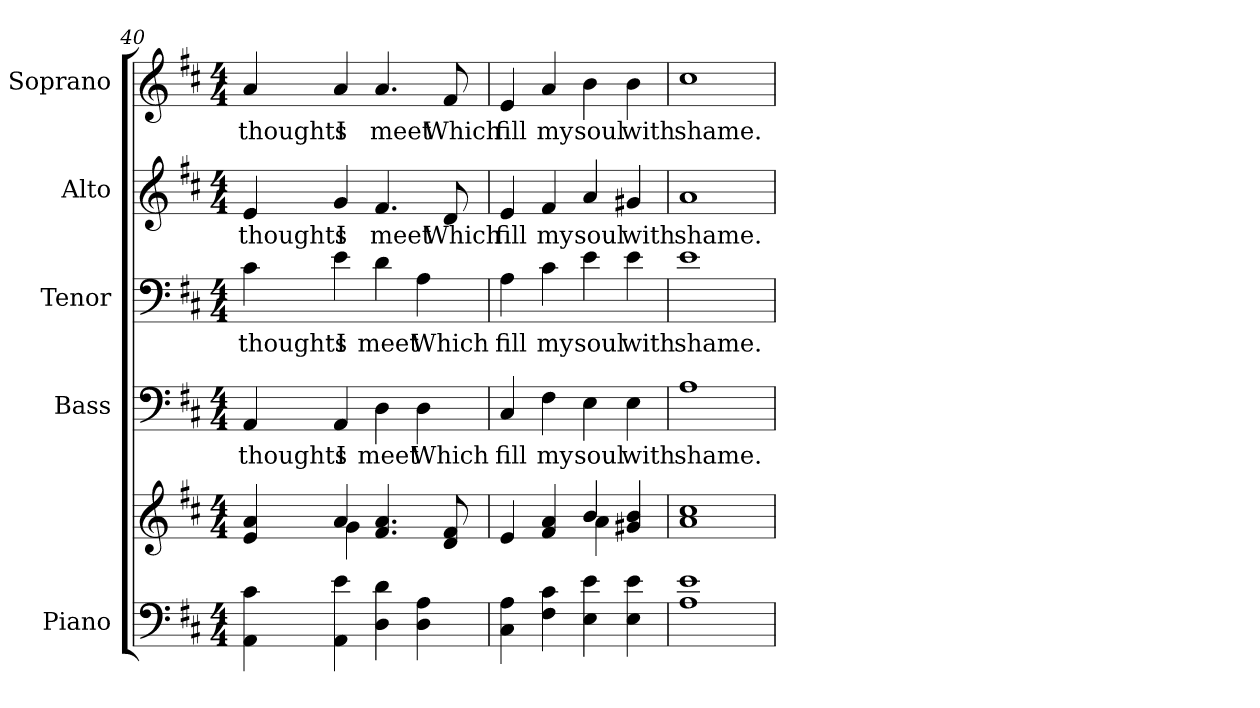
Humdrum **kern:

**kern	**kern	**kern	**text	**kern	**text	**kern	**text	**kern	**text
*part5	*part5	*part4	*part4	*part3	*part3	*part2	*part2	*part1	*part1
*staff6	*staff5	*staff4	*staff4	*staff3	*staff3	*staff2	*staff2	*staff1	*staff1
*I"Piano	*	*I"Bass	*	*I"Tenor	*	*I"Alto	*	*I"Soprano	*
*I'Pno.	*	*I'B.	*	*I'T.	*	*I'A.	*	*I'S.	*
*clefF4	*clefG2	*clefF4	*	*clefF4	*	*clefG2	*	*clefG2	*
*k[f#c#]	*k[f#c#]	*k[f#c#]	*	*k[f#c#]	*	*k[f#c#]	*	*k[f#c#]	*
*D:	*D:	*D:	*	*D:	*	*D:	*	*D:	*
*M4/4	*M4/4	*M4/4	*	*M4/4	*	*M4/4	*	*M4/4	*
=40	=40	=40	=40	=40	=40	=40	=40	=40	=40
*	*^	*	*	*	*	*	*	*	*
!	!	!	!	!LO:LY:b:color=#000000	!	!	!	!	!	!
!	!	!	!	!	!	!LO:LY:b:color=#000000	!	!	!	!
!	!	!	!	!	!	!	!	!LO:LY:b:color=#000000	!	!
!	!	!	!	!	!	!	!	!	!	!LO:LY:b:color=#000000
4AAi\ 4c#i	4ei/ 4ai	4ryy	4AAi/	thoughts	4c#i\	thoughts	4ei/	thoughts	4ai/	thoughts
!	!	!	!	!LO:LY:b:color=#000000	!	!	!	!	!	!
!	!	!	!	!	!	!LO:LY:b:color=#000000	!	!	!	!
!	!	!	!	!	!	!	!	!LO:LY:b:color=#000000	!	!
!	!	!	!	!	!	!	!	!	!	!LO:LY:b:color=#000000
4AAi\ 4ei	4ai/	4gi\	4AAi/	I	4ei\	I	4gi/	I	4ai/	I
!	!	!	!	!LO:LY:b:color=#000000	!	!	!	!	!	!
!	!	!	!	!	!	!LO:LY:b:color=#000000	!	!	!	!
!	!	!	!	!	!	!	!	!LO:LY:b:color=#000000	!	!
!	!	!	!	!	!	!	!	!	!	!LO:LY:b:color=#000000
4Di\ 4di	4.f#i/ 4.ai	2ryy	4Di\	meet	4di\	meet	4.f#i/	meet	4.ai/	meet
!	!	!	!	!LO:LY:b:color=#000000	!	!	!	!	!	!
!	!	!	!	!	!	!LO:LY:b:color=#000000	!	!	!	!
4Di\ 4Ai	.	.	4Di\	Which	4Ai\	Which	.	.	.	.
!	!	!	!	!	!	!	!	!LO:LY:b:color=#000000	!	!
!	!	!	!	!	!	!	!	!	!	!LO:LY:b:color=#000000
.	8di/ 8f#i	.	.	.	.	.	8di/	Which	8f#i/	Which
!!LO:PB:g=z
=41	=41	=41	=41	=41	=41	=41	=41	=41	=41	=41
!	!	!	!	!LO:LY:b:color=#000000	!	!	!	!	!	!
!	!	!	!	!	!	!LO:LY:b:color=#000000	!	!	!	!
!	!	!	!	!	!	!	!	!LO:LY:b:color=#000000	!	!
!	!	!	!	!	!	!	!	!	!	!LO:LY:b:color=#000000
4C#i\ 4Ai	4ei/	2ryy	4C#i/	fill	4Ai\	fill	4ei/	fill	4ei/	fill
!	!	!	!	!LO:LY:b:color=#000000	!	!	!	!	!	!
!	!	!	!	!	!	!LO:LY:b:color=#000000	!	!	!	!
!	!	!	!	!	!	!	!	!LO:LY:b:color=#000000	!	!
!	!	!	!	!	!	!	!	!	!	!LO:LY:b:color=#000000
4F#i\ 4c#i	4f#i/ 4ai	.	4F#i\	my	4c#i\	my	4f#i/	my	4ai/	my
!	!	!	!	!LO:LY:b:color=#000000	!	!	!	!	!	!
!	!	!	!	!	!	!LO:LY:b:color=#000000	!	!	!	!
!	!	!	!	!	!	!	!	!LO:LY:b:color=#000000	!	!
!	!	!	!	!	!	!	!	!	!	!LO:LY:b:color=#000000
4Ei\ 4ei	4bi/	4ai\	4Ei\	soul	4ei\	soul	4ai/	soul	4bi\	soul
!	!	!	!	!LO:LY:b:color=#000000	!	!	!	!	!	!
!	!	!	!	!	!	!LO:LY:b:color=#000000	!	!	!	!
!	!	!	!	!	!	!	!	!LO:LY:b:color=#000000	!	!
!	!	!	!	!	!	!	!	!	!	!LO:LY:b:color=#000000
4Ei\ 4ei	4g#Xi/ 4bi	4ryy	4Ei\	with	4ei\	with	4g#Xi/	with	4bi\	with
*	*v	*v	*	*	*	*	*	*	*	*
=42	=42	=42	=42	=42	=42	=42	=42	=42	=42
*	*^	*	*	*	*	*	*	*	*
!	!	!	!	!LO:LY:b:color=#000000	!	!	!	!	!	!
*	*v	*v	*	*	*	*	*	*	*	*
*	*^	*	*	*	*	*	*	*	*
!	!	!	!	!	!	!LO:LY:b:color=#000000	!	!	!	!
*	*v	*v	*	*	*	*	*	*	*	*
*	*^	*	*	*	*	*	*	*	*
!	!	!	!	!	!	!	!	!LO:LY:b:color=#000000	!	!
*	*v	*v	*	*	*	*	*	*	*	*
*	*^	*	*	*	*	*	*	*	*
!	!	!	!	!	!	!	!	!	!	!LO:LY:b:color=#000000
*	*v	*v	*	*	*	*	*	*	*	*
1Ai 1ei	1ai 1cc#i	1Ai	shame.	1ei	shame.	1ai	shame.	1cc#i	shame.
=	=	=	=	=	=	=	=	=	=
*-	*-	*-	*-	*-	*-	*-	*-	*-	*-
